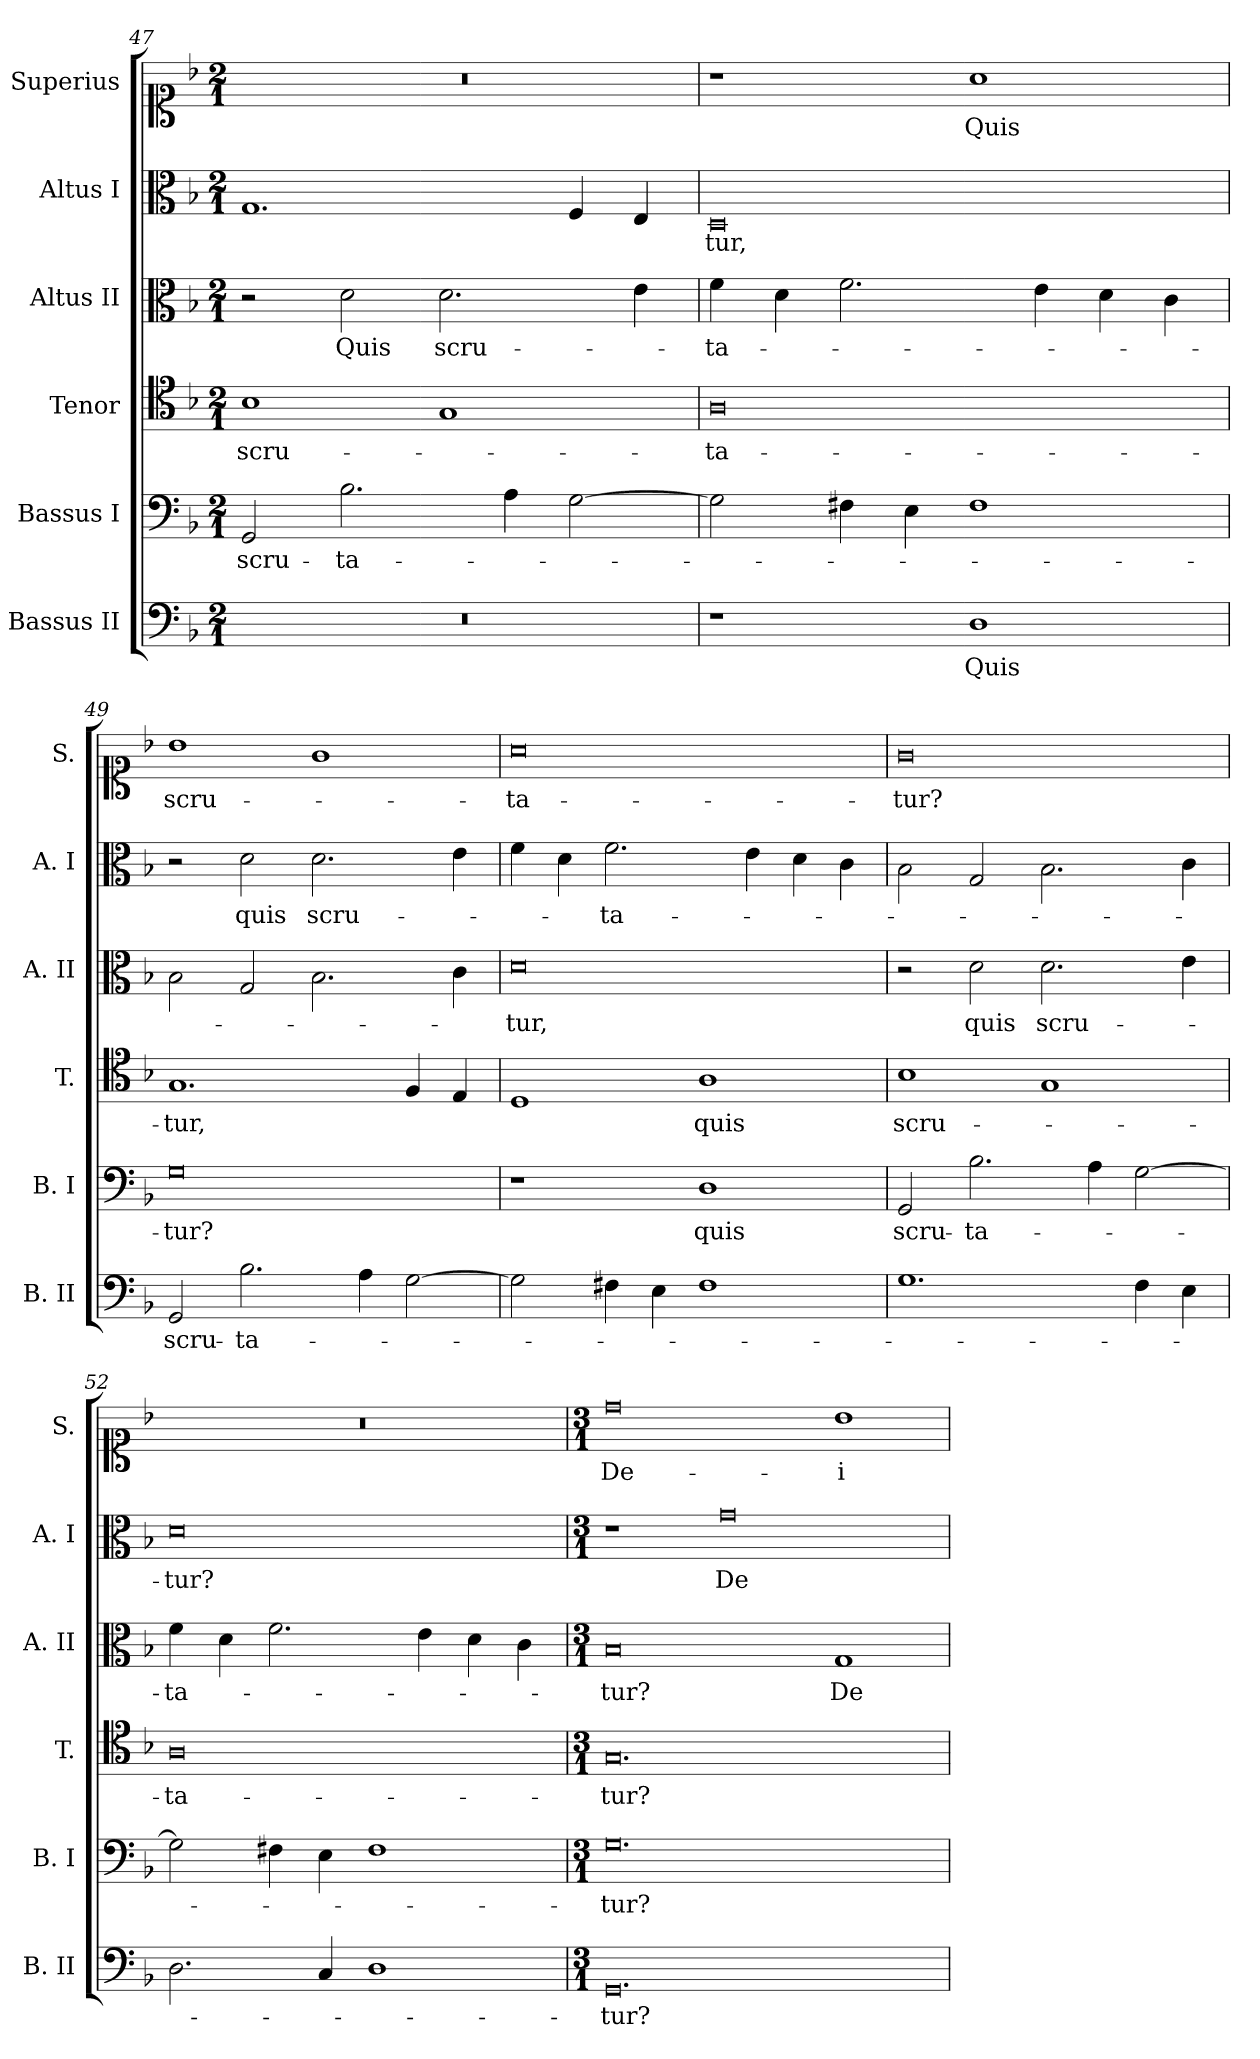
**kern	**text	**kern	**text	**kern	**text	**kern	**text	**kern	**text	**kern	**text
*part6	*part6	*part5	*part5	*part4	*part4	*part3	*part3	*part2	*part2	*part1	*part1
*staff6	*staff6	*staff5	*staff5	*staff4	*staff4	*staff3	*staff3	*staff2	*staff2	*staff1	*staff1
*I"Bassus II	*	*I"Bassus I	*	*I"Tenor	*	*I"Altus II	*	*I"Altus I	*	*I"Superius	*
*I'B. II	*	*I'B.  I	*	*I'T.	*	*I'A. II	*	*I'A. I	*	*I'S.	*
*clefF4	*	*clefF4	*	*clefC4	*	*clefC3	*	*clefC3	*	*clefC1	*
*k[b-]	*	*k[b-]	*	*k[b-]	*	*k[b-]	*	*k[b-]	*	*k[b-]	*
*F:	*	*F:	*	*F:	*	*F:	*	*F:	*	*F:	*
*M2/1	*	*M2/1	*	*M2/1	*	*M2/1	*	*M2/1	*	*M2/1	*
=47	=47	=47	=47	=47	=47	=47	=47	=47	=47	=47	=47
!	!	!	!LO:LY:b	!	!LO:LY:b	!	!	!	!	!	!
0r	.	2GG/	scru-	1B-	scru-	2r	.	1.G	.	0r	.
!	!	!	!LO:LY:b	!	!	!	!LO:LY:b	!	!	!	!
.	.	2.B-\	-ta-	.	.	2d\	Quis	.	.	.	.
!	!	!	!	!	!	!	!LO:LY:b	!	!	!	!
.	.	.	.	1G	.	2.d\	scru-	.	.	.	.
.	.	4A\	.	.	.	.	.	.	.	.	.
.	.	[2G\	.	.	.	.	.	4F/	.	.	.
.	.	.	.	.	.	4e\	.	4E/	.	.	.
!!LO:LB:g=z
=48	=48	=48	=48	=48	=48	=48	=48	=48	=48	=48	=48
!	!	!	!	!	!LO:LY:b	!	!LO:LY:b	!	!LO:LY:b	!	!
1r	.	2G\]	.	0A	-ta-	4f\	-ta-	0D	-tur,	1r	.
.	.	.	.	.	.	4d\	.	.	.	.	.
.	.	4F#i\	.	.	.	2.f\	.	.	.	.	.
.	.	4E\	.	.	.	.	.	.	.	.	.
!	!LO:LY:b	!	!	!	!	!	!	!	!	!	!LO:LY:b
1D	Quis	1F#i	.	.	.	.	.	.	.	1a	Quis
.	.	.	.	.	.	4e\	.	.	.	.	.
.	.	.	.	.	.	4d\	.	.	.	.	.
.	.	.	.	.	.	4c\	.	.	.	.	.
=49	=49	=49	=49	=49	=49	=49	=49	=49	=49	=49	=49
!	!LO:LY:b	!	!LO:LY:b	!	!LO:LY:b	!	!	!	!	!	!LO:LY:b
2GG/	scru-	0G	-tur?	1.G	-tur,	2B-\	.	2r	.	1b-	scru-
!	!LO:LY:b	!	!	!	!	!	!	!	!LO:LY:b	!	!
2.B-\	-ta-	.	.	.	.	2G/	.	2d\	quis	.	.
!	!	!	!	!	!	!	!	!	!LO:LY:b	!	!
.	.	.	.	.	.	2.B-\	.	2.d\	scru-	1g	.
4A\	.	.	.	.	.	.	.	.	.	.	.
[2G\	.	.	.	4F/	.	.	.	.	.	.	.
.	.	.	.	4E/	.	4c\	.	4e\	.	.	.
=50	=50	=50	=50	=50	=50	=50	=50	=50	=50	=50	=50
!	!	!	!	!	!	!	!LO:LY:b	!	!	!	!LO:LY:b
2G\]	.	1r	.	1D	.	0d	-tur,	4f\	.	0a	-ta-
.	.	.	.	.	.	.	.	4d\	.	.	.
!	!	!	!	!	!	!	!	!	!LO:LY:b	!	!
4F#i\	.	.	.	.	.	.	.	2.f\	-ta-	.	.
4E\	.	.	.	.	.	.	.	.	.	.	.
!	!	!	!LO:LY:b	!	!LO:LY:b	!	!	!	!	!	!
1F#i	.	1D	quis	1A	quis	.	.	.	.	.	.
.	.	.	.	.	.	.	.	4e\	.	.	.
.	.	.	.	.	.	.	.	4d\	.	.	.
.	.	.	.	.	.	.	.	4c\	.	.	.
=51	=51	=51	=51	=51	=51	=51	=51	=51	=51	=51	=51
!	!	!	!LO:LY:b	!	!LO:LY:b	!	!	!	!	!	!LO:LY:b
1.G	.	2GG/	scru-	1B-	scru-	2r	.	2B-\	.	0g	-tur?
!	!	!	!LO:LY:b	!	!	!	!LO:LY:b	!	!	!	!
.	.	2.B-\	-ta-	.	.	2d\	quis	2G/	.	.	.
!	!	!	!	!	!	!	!LO:LY:b	!	!	!	!
.	.	.	.	1G	.	2.d\	scru-	2.B-\	.	.	.
.	.	4A\	.	.	.	.	.	.	.	.	.
4F\	.	[2G\	.	.	.	.	.	.	.	.	.
4E\	.	.	.	.	.	4e\	.	4c\	.	.	.
=52	=52	=52	=52	=52	=52	=52	=52	=52	=52	=52	=52
!	!	!	!	!	!LO:LY:b	!	!LO:LY:b	!	!LO:LY:b	!	!
2.D\	.	2G\]	.	0A	-ta-	4f\	-ta-	0d	-tur?	0r	.
.	.	.	.	.	.	4d\	.	.	.	.	.
.	.	4F#i\	.	.	.	2.f\	.	.	.	.	.
4C/	.	4E\	.	.	.	.	.	.	.	.	.
1D	.	1F#i	.	.	.	.	.	.	.	.	.
.	.	.	.	.	.	4e\	.	.	.	.	.
.	.	.	.	.	.	4d\	.	.	.	.	.
.	.	.	.	.	.	4c\	.	.	.	.	.
=53	=53	=53	=53	=53	=53	=53	=53	=53	=53	=53	=53
*M3/1	*	*M3/1	*	*M3/1	*	*M3/1	*	*M3/1	*	*M3/1	*
!	!LO:LY:b	!	!LO:LY:b	!	!LO:LY:b	!	!LO:LY:b	!	!	!	!LO:LY:b
0.GG	-tur?	0.G	-tur?	0.G	-tur?	0B-	-tur?	1r	.	0dd	De-
!	!	!	!	!	!	!	!	!	!LO:LY:b	!	!
.	.	.	.	.	.	.	.	0g	De-	.	.
!	!	!	!	!	!	!	!LO:LY:b	!	!	!	!LO:LY:b
.	.	.	.	.	.	1G	De-	.	.	1b-	-i
=	=	=	=	=	=	=	=	=	=	=	=
*-	*-	*-	*-	*-	*-	*-	*-	*-	*-	*-	*-
